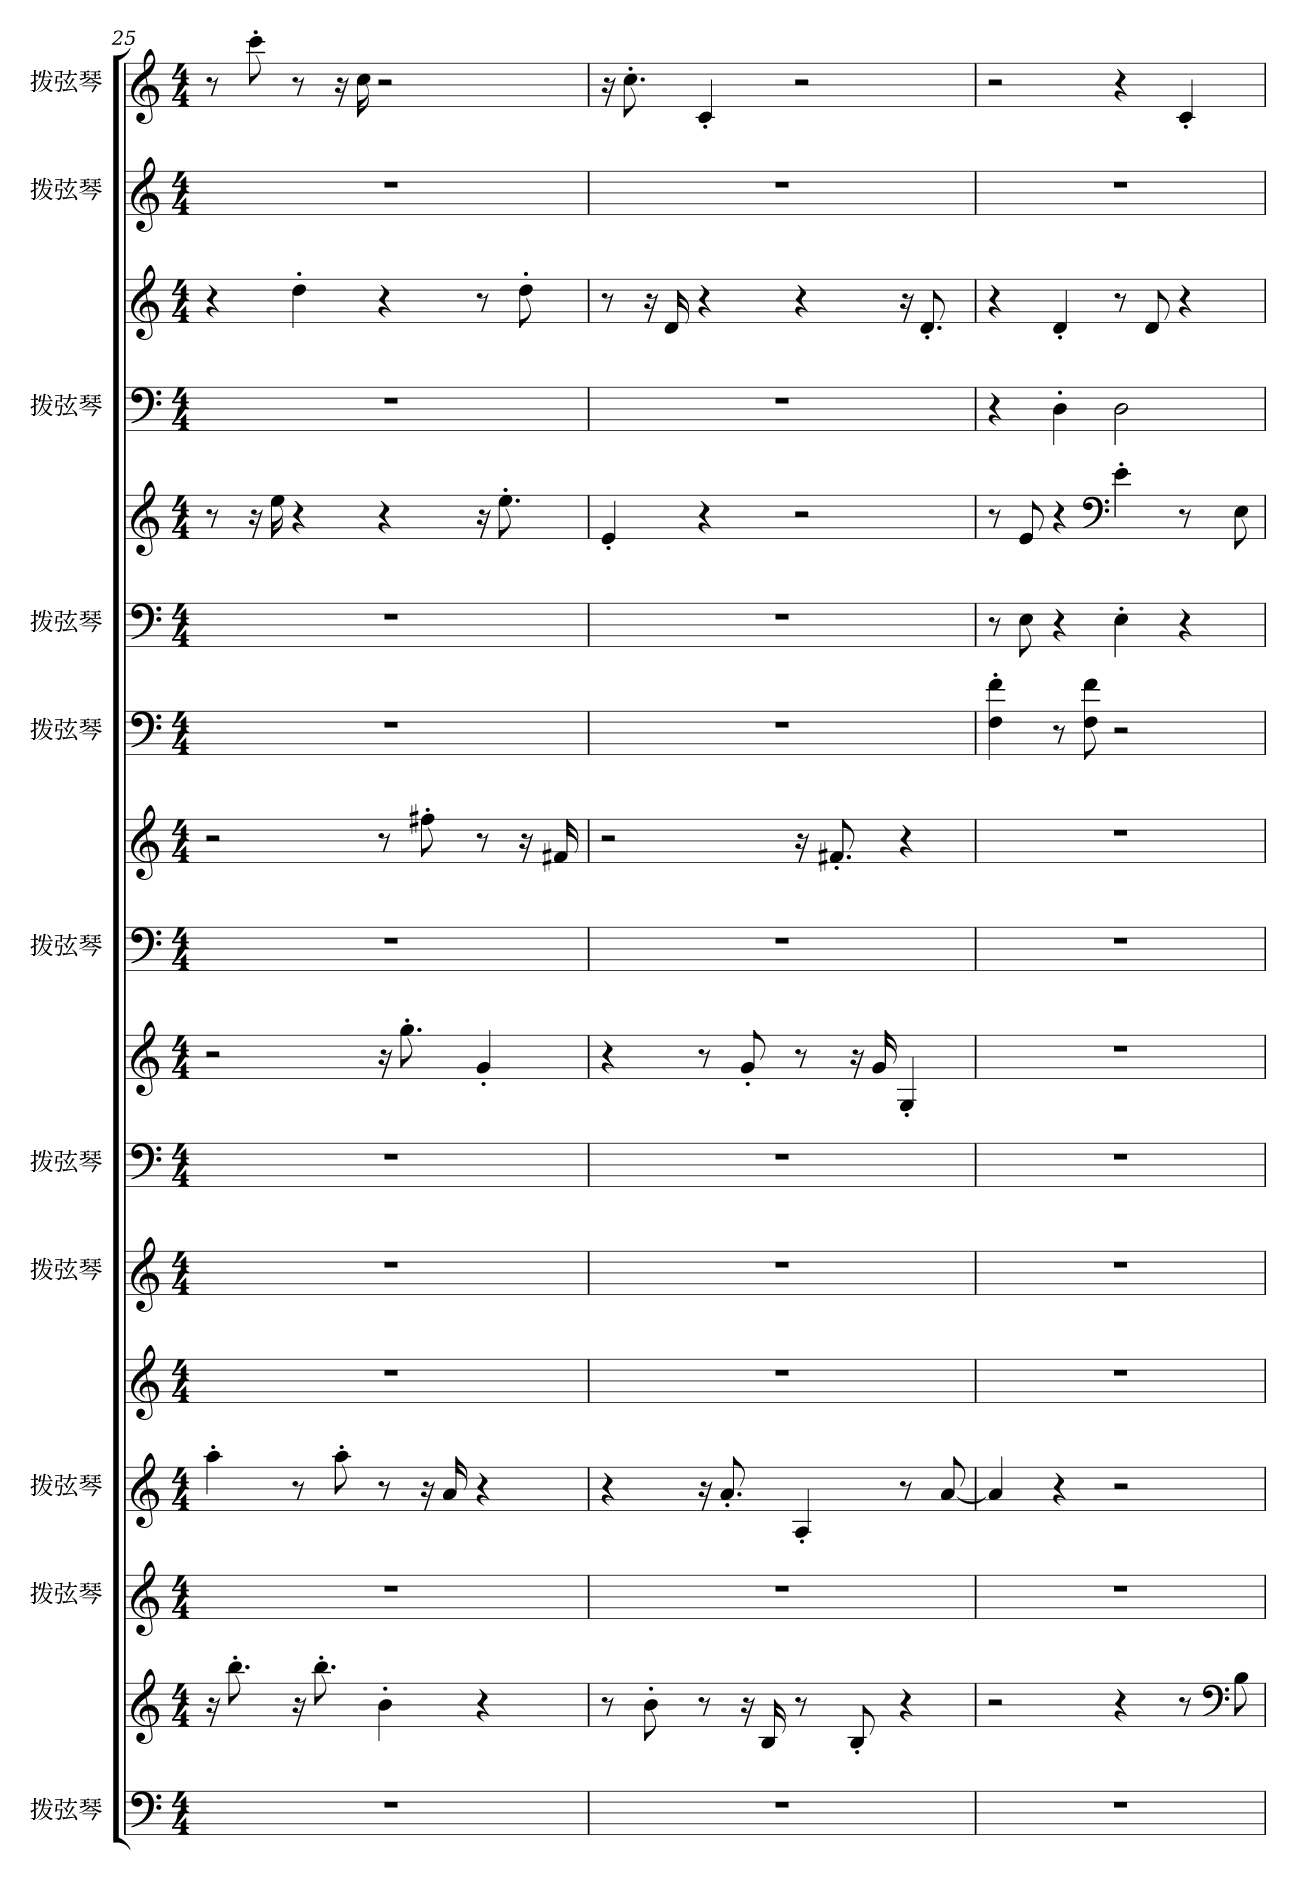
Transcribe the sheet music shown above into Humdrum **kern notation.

**kern	**kern	**kern	**kern	**kern	**kern	**kern	**kern	**kern	**kern	**kern	**kern	**kern	**kern	**kern	**kern	**kern
*part11	*part11	*part10	*part9	*part9	*part8	*part7	*part7	*part6	*part6	*part5	*part4	*part4	*part3	*part3	*part2	*part1
*staff17	*staff16	*staff15	*staff14	*staff13	*staff12	*staff11	*staff10	*staff9	*staff8	*staff7	*staff6	*staff5	*staff4	*staff3	*staff2	*staff1
*I"拨弦琴	*	*I"拨弦琴	*I"拨弦琴	*	*I"拨弦琴	*I"拨弦琴	*	*I"拨弦琴	*	*I"拨弦琴	*I"拨弦琴	*	*I"拨弦琴	*	*I"拨弦琴	*I"拨弦琴
!!LO:PB:g=z
*clefF4	*clefG2	*clefG2	*clefG2	*clefG2	*clefG2	*clefF4	*clefG2	*clefF4	*clefG2	*clefF4	*clefF4	*clefG2	*clefF4	*clefG2	*clefG2	*clefG2
*k[]	*k[]	*k[]	*k[]	*k[]	*k[]	*k[]	*k[]	*k[]	*k[]	*k[]	*k[]	*k[]	*k[]	*k[]	*k[]	*k[]
*M4/4	*M4/4	*M4/4	*M4/4	*M4/4	*M4/4	*M4/4	*M4/4	*M4/4	*M4/4	*M4/4	*M4/4	*M4/4	*M4/4	*M4/4	*M4/4	*M4/4
=25	=25	=25	=25	=25	=25	=25	=25	=25	=25	=25	=25	=25	=25	=25	=25	=25
1r	16r	1r	4aa'\	1r	1r	1r	2r	1r	2r	1r	1r	8r	1r	4r	1r	8r
.	8.bb'\	.	.	.	.	.	.	.	.	.	.	.	.	.	.	.
.	.	.	.	.	.	.	.	.	.	.	.	16r	.	.	.	8ccc'\
.	.	.	.	.	.	.	.	.	.	.	.	16ee\	.	.	.	.
.	16r	.	8r	.	.	.	.	.	.	.	.	4r	.	4dd'\	.	8r
.	8.bb'\	.	.	.	.	.	.	.	.	.	.	.	.	.	.	.
.	.	.	8aa'\	.	.	.	.	.	.	.	.	.	.	.	.	16r
.	.	.	.	.	.	.	.	.	.	.	.	.	.	.	.	16cc\
.	4b'\	.	8r	.	.	.	16r	.	8r	.	.	4r	.	4r	.	2r
.	.	.	.	.	.	.	8.gg'\	.	.	.	.	.	.	.	.	.
.	.	.	16r	.	.	.	.	.	8ff#X'\	.	.	.	.	.	.	.
.	.	.	16a/	.	.	.	.	.	.	.	.	.	.	.	.	.
.	4r	.	4r	.	.	.	4g'/	.	8r	.	.	16r	.	8r	.	.
.	.	.	.	.	.	.	.	.	.	.	.	8.ee'\	.	.	.	.
.	.	.	.	.	.	.	.	.	16r	.	.	.	.	8dd'\	.	.
.	.	.	.	.	.	.	.	.	16f#X/	.	.	.	.	.	.	.
=26	=26	=26	=26	=26	=26	=26	=26	=26	=26	=26	=26	=26	=26	=26	=26	=26
1r	8r	1r	4r	1r	1r	1r	4r	1r	2r	1r	1r	4e'/	1r	8r	1r	16r
.	.	.	.	.	.	.	.	.	.	.	.	.	.	.	.	8.cc'\
.	8b'\	.	.	.	.	.	.	.	.	.	.	.	.	16r	.	.
.	.	.	.	.	.	.	.	.	.	.	.	.	.	16d/	.	.
.	8r	.	16r	.	.	.	8r	.	.	.	.	4r	.	4r	.	4c'/
.	.	.	8.a'/	.	.	.	.	.	.	.	.	.	.	.	.	.
.	16r	.	.	.	.	.	8g'/	.	.	.	.	.	.	.	.	.
.	16B/	.	.	.	.	.	.	.	.	.	.	.	.	.	.	.
.	8r	.	4A'/	.	.	.	8r	.	16r	.	.	2r	.	4r	.	2r
.	.	.	.	.	.	.	.	.	8.f#X'/	.	.	.	.	.	.	.
.	8B'/	.	.	.	.	.	16r	.	.	.	.	.	.	.	.	.
.	.	.	.	.	.	.	16g/	.	.	.	.	.	.	.	.	.
.	4r	.	8r	.	.	.	4G'/	.	4r	.	.	.	.	16r	.	.
.	.	.	.	.	.	.	.	.	.	.	.	.	.	8.d'/	.	.
.	.	.	[8a/	.	.	.	.	.	.	.	.	.	.	.	.	.
=27	=27	=27	=27	=27	=27	=27	=27	=27	=27	=27	=27	=27	=27	=27	=27	=27
1r	2r	1r	4a/]	1r	1r	1r	1r	1r	1r	4F\' 4f\'	8r	8r	4r	4r	1r	2r
.	.	.	.	.	.	.	.	.	.	.	8E\	8e/	.	.	.	.
.	.	.	4r	.	.	.	.	.	.	8r	4r	4r	4D'\	4d'/	.	.
.	.	.	.	.	.	.	.	.	.	8F\ 8f\	.	.	.	.	.	.
*	*	*	*	*	*	*	*	*	*	*	*	*clefF4	*	*	*	*
.	4r	.	2r	.	.	.	.	.	.	2r	4E'\	4e'\	2D\	8r	.	4r
.	.	.	.	.	.	.	.	.	.	.	.	.	.	8d/	.	.
.	8r	.	.	.	.	.	.	.	.	.	4r	8r	.	4r	.	4c'/
*	*clefF4	*	*	*	*	*	*	*	*	*	*	*	*	*	*	*
.	8B\	.	.	.	.	.	.	.	.	.	.	8E\	.	.	.	.
=	=	=	=	=	=	=	=	=	=	=	=	=	=	=	=	=
*-	*-	*-	*-	*-	*-	*-	*-	*-	*-	*-	*-	*-	*-	*-	*-	*-
